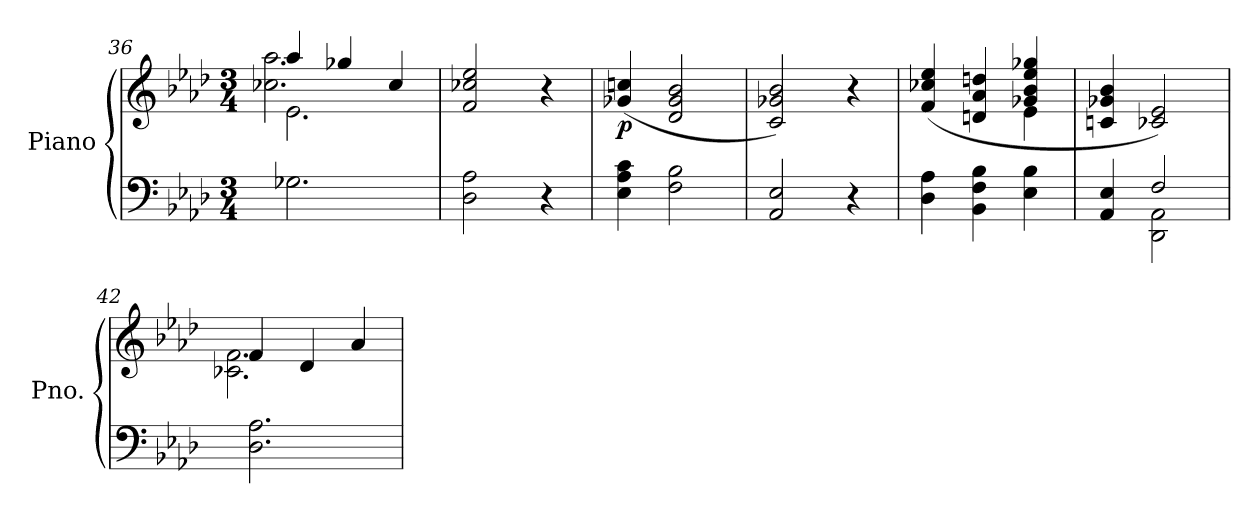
**kern	**kern	**dynam
*part1	*part1	*part1
*staff2	*staff1	*staff1/2
*I"Piano	*	*
*I'Pno.	*	*
*clefF4	*clefG2	*
*k[b-e-a-d-]	*k[b-e-a-d-]	*
*M3/4	*M3/4	*
=36	=36	=36
*	*^	*
*	*	*^	*
2.G-X\	4aa-/	2.e-\	2.cc-X\ 2.aa-\	.
.	4gg-X/	.	.	.
.	4cc-/	.	.	.
*	*v	*v	*v	*
=37	=37	=37
2D-\ 2A-\	2f/ 2cc-X/ 2ee-/	.
4r	4r	.
=38	=38	=38
!	!	!LO:DY:b
4E-\ 4A-\ 4c\	(>4g-X/ 4ccn/	p
2F\ 2B-\	2d-/ 2g-/ 2b-/	.
=39	=39	=39
2AA-/ 2E-/	2c/ 2g-X/ 2b-/)	.
4r	4r	.
=40	=40	=40
*	*^	*
4D-\ 4A-\	(4f/ 4cc-X/ 4ee-/	2ryy	.
4BB-\ 4F\ 4B-\	4dn/ 4a-/ 4ddn/	.	.
4E-\ 4B-\	4g-X/ 4b-/ 4ee-/ 4gg-X/	4e-\	.
*	*v	*v	*
=41	=41	=41
*^	*	*
4AA-/ 4E-/	4ryy	4cn/ 4g-X/ 4b-/	.
2F/	2DD-\ 2AA-\	2c-X/ 2e-/)	.
*v	*v	*	*
=42	=42	=42
*	*^	*
2.D-\ 2.A-\	4f/	2.c-X\ 2.f\	.
.	4d-/	.	.
.	4a-/	.	.
*	*v	*v	*
=	=	=
*-	*-	*-
